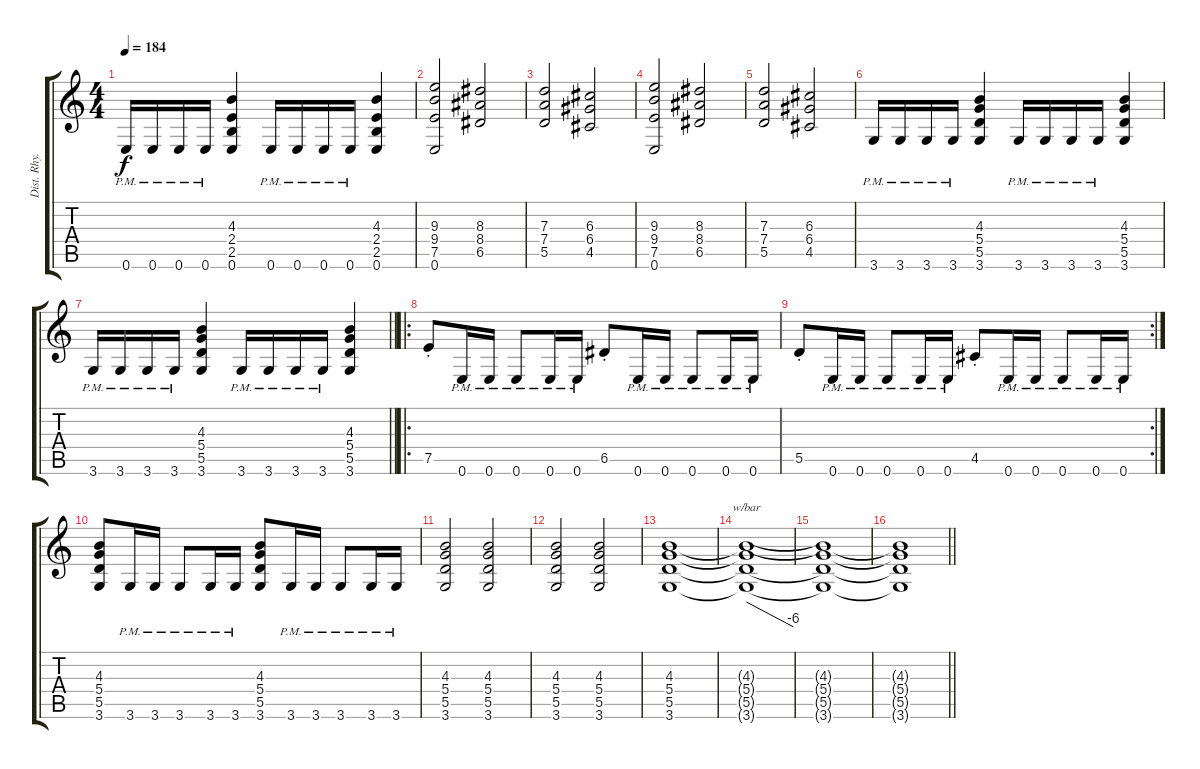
\track ("Dist. Rhy. Guitar" "Dist. Rhy.") {instrument distortionguitar}
\staff {score tabs}
\tuning (E4 B3 G3 D3 A2 E2) {hide}
\ts (4 4)
\tempo 184
\clef g2
\ks c
0.6{pm}.16{dy f} 0.6{pm}.16 0.6{pm}.16 0.6{pm}.16 (4.3 2.4 2.5 0.6).4 0.6{pm}.16 0.6{pm}.16 0.6{pm}.16 0.6{pm}.16 (4.3 2.4 2.5 0.6).4 |
(9.3 9.4 7.5 0.6).2 (8.3 8.4 6.5).2 |
(7.3 7.4 5.5).2 (6.3 6.4 4.5).2 |
(9.3 9.4 7.5 0.6).2 (8.3 8.4 6.5).2 |
(7.3 7.4 5.5).2 (6.3 6.4 4.5).2 |
3.6{pm}.16 3.6{pm}.16 3.6{pm}.16 3.6{pm}.16 (4.3 5.4 5.5 3.6).4 3.6{pm}.16 3.6{pm}.16 3.6{pm}.16 3.6{pm}.16 (4.3 5.4 5.5 3.6).4 |
\barLineRight lightlight
3.6{pm}.16 3.6{pm}.16 3.6{pm}.16 3.6{pm}.16 (4.3 5.4 5.5 3.6).4 3.6{pm}.16 3.6{pm}.16 3.6{pm}.16 3.6{pm}.16 (4.3 5.4 5.5 3.6).4 |
\ro
7.5{st}.8 0.6{pm}.16 0.6{pm}.16 0.6{pm}.8 0.6{pm}.16 0.6{pm}.16 6.5{st}.8 0.6{pm}.16 0.6{pm}.16 0.6{pm}.8 0.6{pm}.16 0.6{pm}.16 |
\rc 2
5.5{st}.8 0.6{pm}.16 0.6{pm}.16 0.6{pm}.8 0.6{pm}.16 0.6{pm}.16 4.5{st}.8 0.6{pm}.16 0.6{pm}.16 0.6{pm}.8 0.6{pm}.16 0.6{pm}.16 |
(4.3 5.4 5.5 3.6).8 3.6{pm}.16 3.6{pm}.16 3.6{pm}.8 3.6{pm}.16 3.6{pm}.16 (4.3 5.4 5.5 3.6).8 3.6{pm}.16 3.6{pm}.16 3.6{pm}.8 3.6{pm}.16 3.6{pm}.16 |
(4.3 5.4 5.5 3.6).2 (4.3 5.4 5.5 3.6).2 |
(4.3 5.4 5.5 3.6).2 (4.3 5.4 5.5 3.6).2 |
(4.3 5.4 5.5 3.6).1 |
(4.3{t} 5.4{t} 5.5{t} 3.6{t}).1{tbe (dive default 0 0 60 -24)} |
(4.3{t} 5.4{t} 5.5{t} 3.6{t}).1 |
\barLineRight lightlight
(4.3{t} 5.4{t} 5.5{t} 3.6{t}).1
